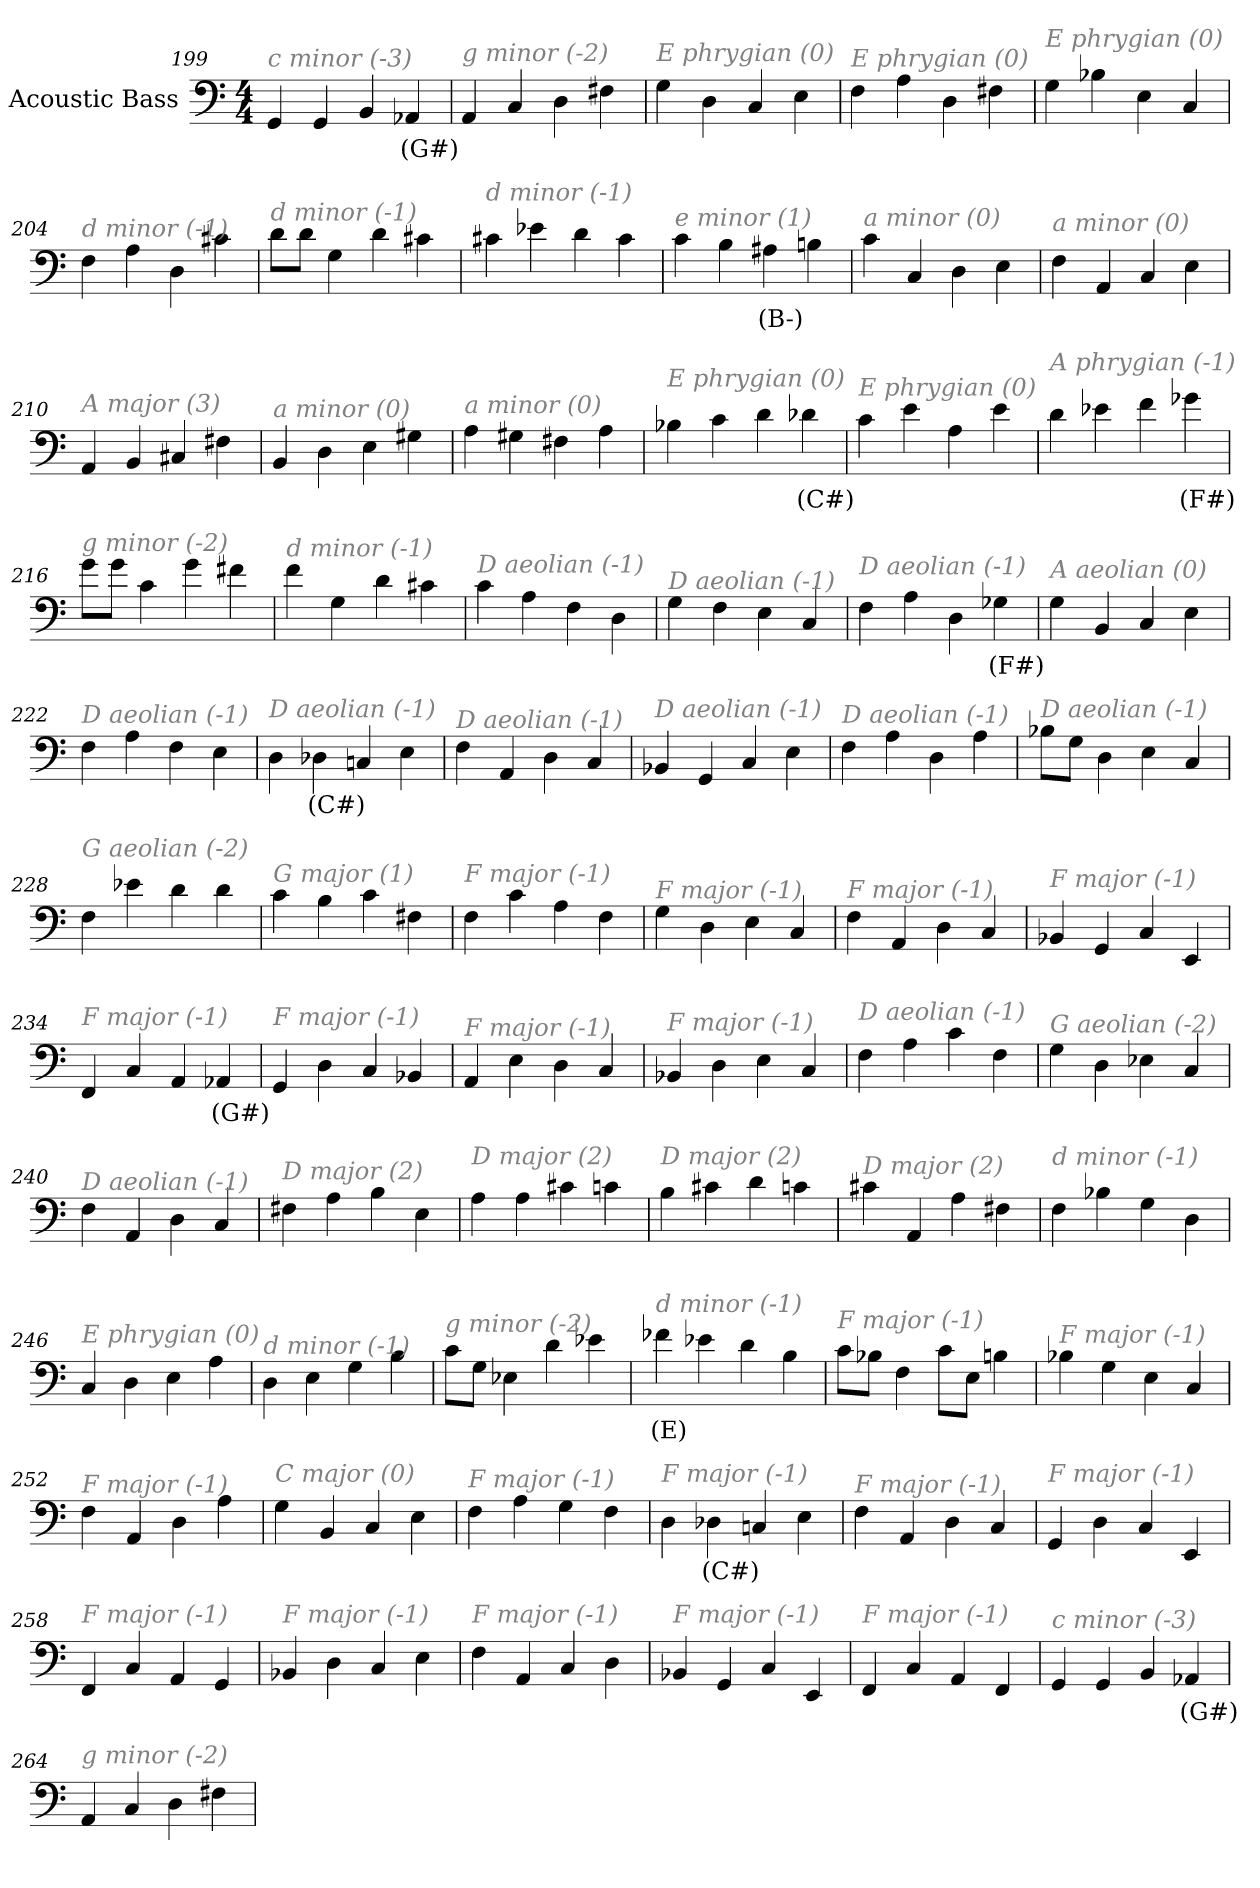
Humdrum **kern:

**kern	**text
*part1	*part1
*staff1	*staff1
*I"Acoustic Bass	*
*clefF4	*
*ITrd7c12	*
*k[]	*
*C:	*
*M4/4	*
=199	=199
!LO:TX:i:color=#808080:t=c minor (-3)	!
4GGG	.
4GGG	.
4BBB	.
4AAA-Xi	(G#)
=200	=200
!LO:TX:i:color=#808080:t=g minor (-2)	!
4AAA	.
4CC	.
4DD	.
4FF#X	.
=201	=201
!LO:TX:i:color=#808080:t=E phrygian (0)	!
4GG	.
4DD	.
4CC	.
4EE	.
=202	=202
!LO:TX:i:color=#808080:t=E phrygian (0)	!
4FF	.
4AA	.
4DD	.
4FF#X	.
=203	=203
!LO:TX:i:color=#808080:t=E phrygian (0)	!
4GG	.
4BB-X	.
4EE	.
4CC	.
=204	=204
!LO:TX:i:color=#808080:t=d minor (-1)	!
4FF	.
4AA	.
4DD	.
4C#X	.
=205	=205
!LO:TX:i:color=#808080:t=d minor (-1)	!
8DL	.
8DJ	.
4GG	.
4D	.
4C#X	.
=206	=206
!LO:TX:i:color=#808080:t=d minor (-1)	!
4C#X	.
4E-X	.
4D	.
4C#	.
=207	=207
!LO:TX:i:color=#808080:t=e minor (1)	!
4C	.
4BB	.
4AA#Xi	(B-)
4BBn	.
=208	=208
!LO:TX:i:color=#808080:t=a minor (0)	!
4C	.
4CC	.
4DD	.
4EE	.
=209	=209
!LO:TX:i:color=#808080:t=a minor (0)	!
4FF	.
4AAA	.
4CC	.
4EE	.
=210	=210
!LO:TX:i:color=#808080:t=A major (3)	!
4AAA	.
4BBB	.
4CC#X	.
4FF#X	.
=211	=211
!LO:TX:i:color=#808080:t=a minor (0)	!
4BBB	.
4DD	.
4EE	.
4GG#X	.
=212	=212
!LO:TX:i:color=#808080:t=a minor (0)	!
4AA	.
4GG#X	.
4FF#X	.
4AA	.
=213	=213
!LO:TX:i:color=#808080:t=E phrygian (0)	!
4BB-X	.
4C	.
4D	.
4D-Xi	(C#)
=214	=214
!LO:TX:i:color=#808080:t=E phrygian (0)	!
4C	.
4E	.
4AA	.
4E	.
=215	=215
!LO:TX:i:color=#808080:t=A phrygian (-1)	!
4D	.
4E-X	.
4F	.
4G-Xi	(F#)
=216	=216
!LO:TX:i:color=#808080:t=g minor (-2)	!
8GL	.
8GJ	.
4C	.
4G	.
4F#X	.
=217	=217
!LO:TX:i:color=#808080:t=d minor (-1)	!
4F	.
4GG	.
4D	.
4C#X	.
=218	=218
!LO:TX:i:color=#808080:t=D aeolian (-1)	!
4C	.
4AA	.
4FF	.
4DD	.
=219	=219
!LO:TX:i:color=#808080:t=D aeolian (-1)	!
4GG	.
4FF	.
4EE	.
4CC	.
=220	=220
!LO:TX:i:color=#808080:t=D aeolian (-1)	!
4FF	.
4AA	.
4DD	.
4GG-Xi	(F#)
=221	=221
!LO:TX:i:color=#808080:t=A aeolian (0)	!
4GG	.
4BBB	.
4CC	.
4EE	.
=222	=222
!LO:TX:i:color=#808080:t=D aeolian (-1)	!
4FF	.
4AA	.
4FF	.
4EE	.
=223	=223
!LO:TX:i:color=#808080:t=D aeolian (-1)	!
4DD	.
4DD-Xi	(C#)
4CCn	.
4EE	.
=224	=224
!LO:TX:i:color=#808080:t=D aeolian (-1)	!
4FF	.
4AAA	.
4DD	.
4CC	.
=225	=225
!LO:TX:i:color=#808080:t=D aeolian (-1)	!
4BBB-X	.
4GGG	.
4CC	.
4EE	.
=226	=226
!LO:TX:i:color=#808080:t=D aeolian (-1)	!
4FF	.
4AA	.
4DD	.
4AA	.
=227	=227
!LO:TX:i:color=#808080:t=D aeolian (-1)	!
8BB-XL	.
8GGJ	.
4DD	.
4EE	.
4CC	.
=228	=228
!LO:TX:i:color=#808080:t=G aeolian (-2)	!
4FF	.
4E-X	.
4D	.
4D	.
=229	=229
!LO:TX:i:color=#808080:t=G major (1)	!
4C	.
4BB	.
4C	.
4FF#X	.
=230	=230
!LO:TX:i:color=#808080:t=F major (-1)	!
4FF	.
4C	.
4AA	.
4FF	.
=231	=231
!LO:TX:i:color=#808080:t=F major (-1)	!
4GG	.
4DD	.
4EE	.
4CC	.
=232	=232
!LO:TX:i:color=#808080:t=F major (-1)	!
4FF	.
4AAA	.
4DD	.
4CC	.
=233	=233
!LO:TX:i:color=#808080:t=F major (-1)	!
4BBB-X	.
4GGG	.
4CC	.
4EEE	.
=234	=234
!LO:TX:i:color=#808080:t=F major (-1)	!
4FFF	.
4CC	.
4AAA	.
4AAA-Xi	(G#)
=235	=235
!LO:TX:i:color=#808080:t=F major (-1)	!
4GGG	.
4DD	.
4CC	.
4BBB-X	.
=236	=236
!LO:TX:i:color=#808080:t=F major (-1)	!
4AAA	.
4EE	.
4DD	.
4CC	.
=237	=237
!LO:TX:i:color=#808080:t=F major (-1)	!
4BBB-X	.
4DD	.
4EE	.
4CC	.
=238	=238
!LO:TX:i:color=#808080:t=D aeolian (-1)	!
4FF	.
4AA	.
4C	.
4FF	.
=239	=239
!LO:TX:i:color=#808080:t=G aeolian (-2)	!
4GG	.
4DD	.
4EE-X	.
4CC	.
=240	=240
!LO:TX:i:color=#808080:t=D aeolian (-1)	!
4FF	.
4AAA	.
4DD	.
4CC	.
=241	=241
!LO:TX:i:color=#808080:t=D major (2)	!
4FF#X	.
4AA	.
4BB	.
4EE	.
=242	=242
!LO:TX:i:color=#808080:t=D major (2)	!
4AA	.
4AA	.
4C#X	.
4Cn	.
=243	=243
!LO:TX:i:color=#808080:t=D major (2)	!
4BB	.
4C#X	.
4D	.
4Cn	.
=244	=244
!LO:TX:i:color=#808080:t=D major (2)	!
4C#X	.
4AAA	.
4AA	.
4FF#X	.
=245	=245
!LO:TX:i:color=#808080:t=d minor (-1)	!
4FF	.
4BB-X	.
4GG	.
4DD	.
=246	=246
!LO:TX:i:color=#808080:t=E phrygian (0)	!
4CC	.
4DD	.
4EE	.
4AA	.
=247	=247
!LO:TX:i:color=#808080:t=d minor (-1)	!
4DD	.
4EE	.
4GG	.
4BB	.
=248	=248
!LO:TX:i:color=#808080:t=g minor (-2)	!
8CL	.
8GGJ	.
4EE-X	.
4D	.
4E-X	.
=249	=249
!LO:TX:i:color=#808080:t=d minor (-1)	!
4F-Xj	(E)
4E-X	.
4D	.
4BB	.
=250	=250
!LO:TX:i:color=#808080:t=F major (-1)	!
8CL	.
8BB-XJ	.
4FF	.
8CL	.
8EEJ	.
4BBn	.
=251	=251
!LO:TX:i:color=#808080:t=F major (-1)	!
4BB-X	.
4GG	.
4EE	.
4CC	.
=252	=252
!LO:TX:i:color=#808080:t=F major (-1)	!
4FF	.
4AAA	.
4DD	.
4AA	.
=253	=253
!LO:TX:i:color=#808080:t=C major (0)	!
4GG	.
4BBB	.
4CC	.
4EE	.
=254	=254
!LO:TX:i:color=#808080:t=F major (-1)	!
4FF	.
4AA	.
4GG	.
4FF	.
=255	=255
!LO:TX:i:color=#808080:t=F major (-1)	!
4DD	.
4DD-Xi	(C#)
4CCn	.
4EE	.
=256	=256
!LO:TX:i:color=#808080:t=F major (-1)	!
4FF	.
4AAA	.
4DD	.
4CC	.
=257	=257
!LO:TX:i:color=#808080:t=F major (-1)	!
4GGG	.
4DD	.
4CC	.
4EEE	.
=258	=258
!LO:TX:i:color=#808080:t=F major (-1)	!
4FFF	.
4CC	.
4AAA	.
4GGG	.
=259	=259
!LO:TX:i:color=#808080:t=F major (-1)	!
4BBB-X	.
4DD	.
4CC	.
4EE	.
=260	=260
!LO:TX:i:color=#808080:t=F major (-1)	!
4FF	.
4AAA	.
4CC	.
4DD	.
=261	=261
!LO:TX:i:color=#808080:t=F major (-1)	!
4BBB-X	.
4GGG	.
4CC	.
4EEE	.
=262	=262
!LO:TX:i:color=#808080:t=F major (-1)	!
4FFF	.
4CC	.
4AAA	.
4FFF	.
=263	=263
!LO:TX:i:color=#808080:t=c minor (-3)	!
4GGG	.
4GGG	.
4BBB	.
4AAA-Xi	(G#)
=264	=264
!LO:TX:i:color=#808080:t=g minor (-2)	!
4AAA	.
4CC	.
4DD	.
4FF#X	.
=	=
*-	*-
